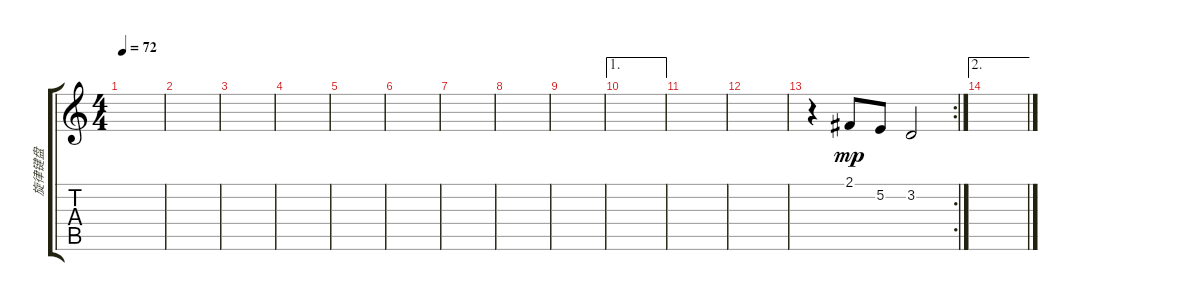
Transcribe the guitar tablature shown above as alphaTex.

\track ("旋律键盘" "旋律键盘") {instrument acousticgrandpiano}
\staff {score tabs}
\tuning (E4 B3 G3 D3 A2 E2) {hide}
\ts (4 4)
\tempo 72
\clef g2
\ks c
|
|
|
|
|
|
|
|
|
\ae 1
|
|
|
\rc 2
r.4 2.1.8{dy mp} 5.2.8 3.2.2 |
\ae 2
